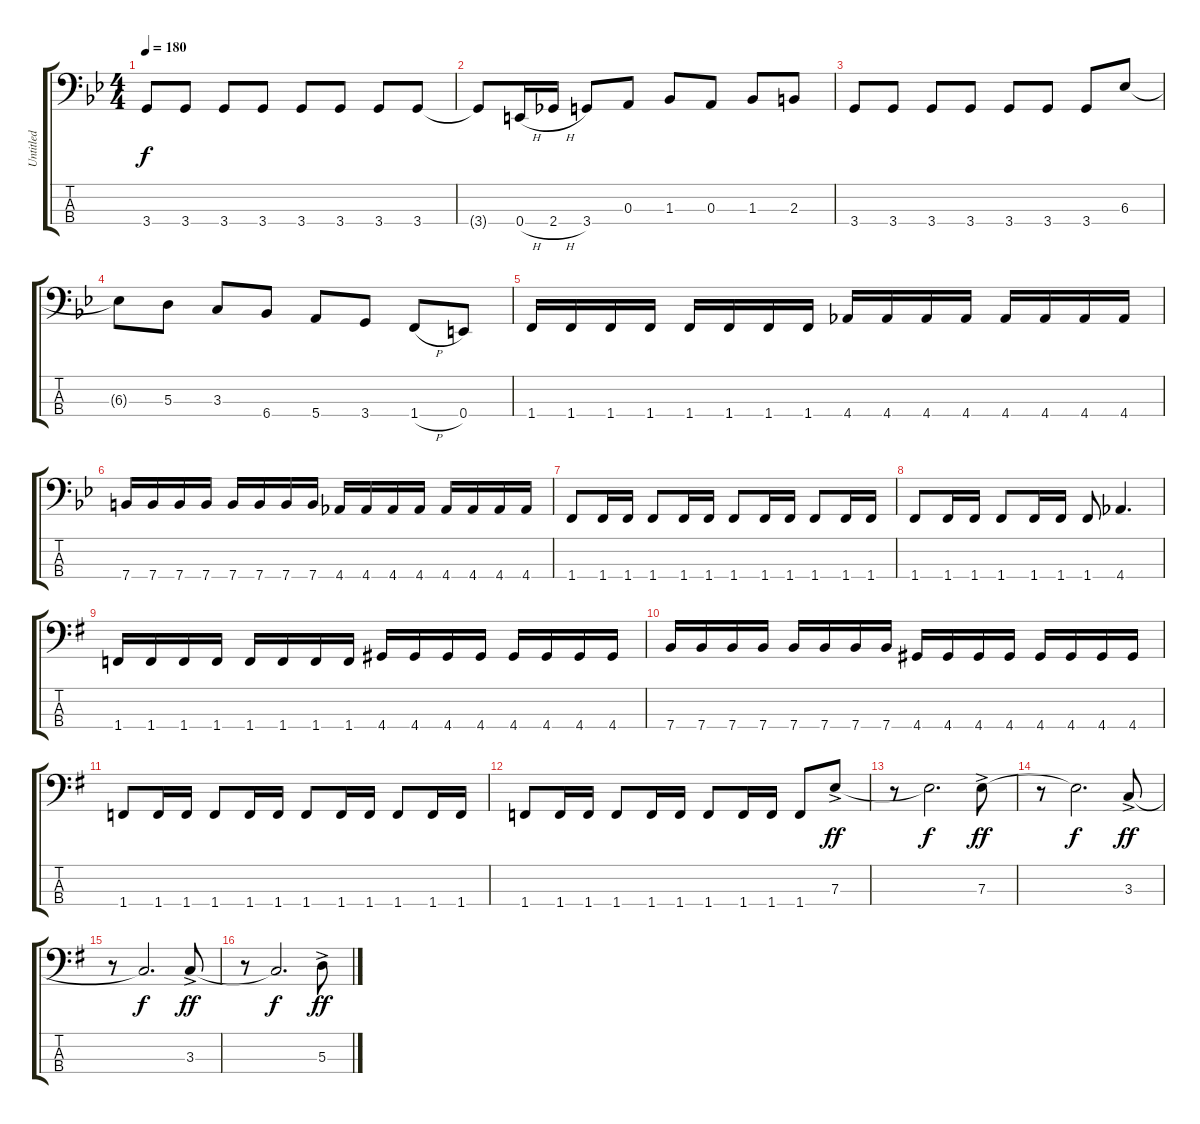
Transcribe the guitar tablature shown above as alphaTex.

\track ("Untitled" "Untitled") {instrument electricbassfinger}
\staff {score tabs}
\tuning (G2 D2 A1 E1) {hide}
\ts (4 4)
\tempo 180
\clef f4
\ks bb
3.4.8{dy f} 3.4.8 3.4.8 3.4.8 3.4.8 3.4.8 3.4.8 3.4.8 |
3.4{t}.8 0.4{h}.16 2.4{h}.16 3.4.8 0.3.8 1.3.8 0.3.8 1.3.8 2.3.8 |
3.4.8 3.4.8 3.4.8 3.4.8 3.4.8 3.4.8 3.4.8 6.3.8 |
6.3{t}.8 5.3.8 3.3.8 6.4.8 5.4.8 3.4.8 1.4{h}.8 0.4.8 |
1.4.16 1.4.16 1.4.16 1.4.16 1.4.16 1.4.16 1.4.16 1.4.16 4.4.16 4.4.16 4.4.16 4.4.16 4.4.16 4.4.16 4.4.16 4.4.16 |
7.4.16 7.4.16 7.4.16 7.4.16 7.4.16 7.4.16 7.4.16 7.4.16 4.4.16 4.4.16 4.4.16 4.4.16 4.4.16 4.4.16 4.4.16 4.4.16 |
1.4.8 1.4.16 1.4.16 1.4.8 1.4.16 1.4.16 1.4.8 1.4.16 1.4.16 1.4.8 1.4.16 1.4.16 |
1.4.8 1.4.16 1.4.16 1.4.8 1.4.16 1.4.16 1.4.8 4.4.4{d} |
\ks g
1.4.16 1.4.16 1.4.16 1.4.16 1.4.16 1.4.16 1.4.16 1.4.16 4.4.16 4.4.16 4.4.16 4.4.16 4.4.16 4.4.16 4.4.16 4.4.16 |
7.4.16 7.4.16 7.4.16 7.4.16 7.4.16 7.4.16 7.4.16 7.4.16 4.4.16 4.4.16 4.4.16 4.4.16 4.4.16 4.4.16 4.4.16 4.4.16 |
1.4.8 1.4.16 1.4.16 1.4.8 1.4.16 1.4.16 1.4.8 1.4.16 1.4.16 1.4.8 1.4.16 1.4.16 |
1.4.8 1.4.16 1.4.16 1.4.8 1.4.16 1.4.16 1.4.8 1.4.16 1.4.16 1.4.8 7.3{ac}.8{dy ff} |
r.8 7.3{t}.2{d dy f} 7.3{ac}.8{dy ff} |
r.8 7.3{t}.2{d dy f} 3.3{ac}.8{dy ff} |
r.8 3.3{t}.2{d dy f} 3.3{ac}.8{dy ff} |
r.8 3.3{t}.2{d dy f} 5.3{ac}.8{dy ff}
